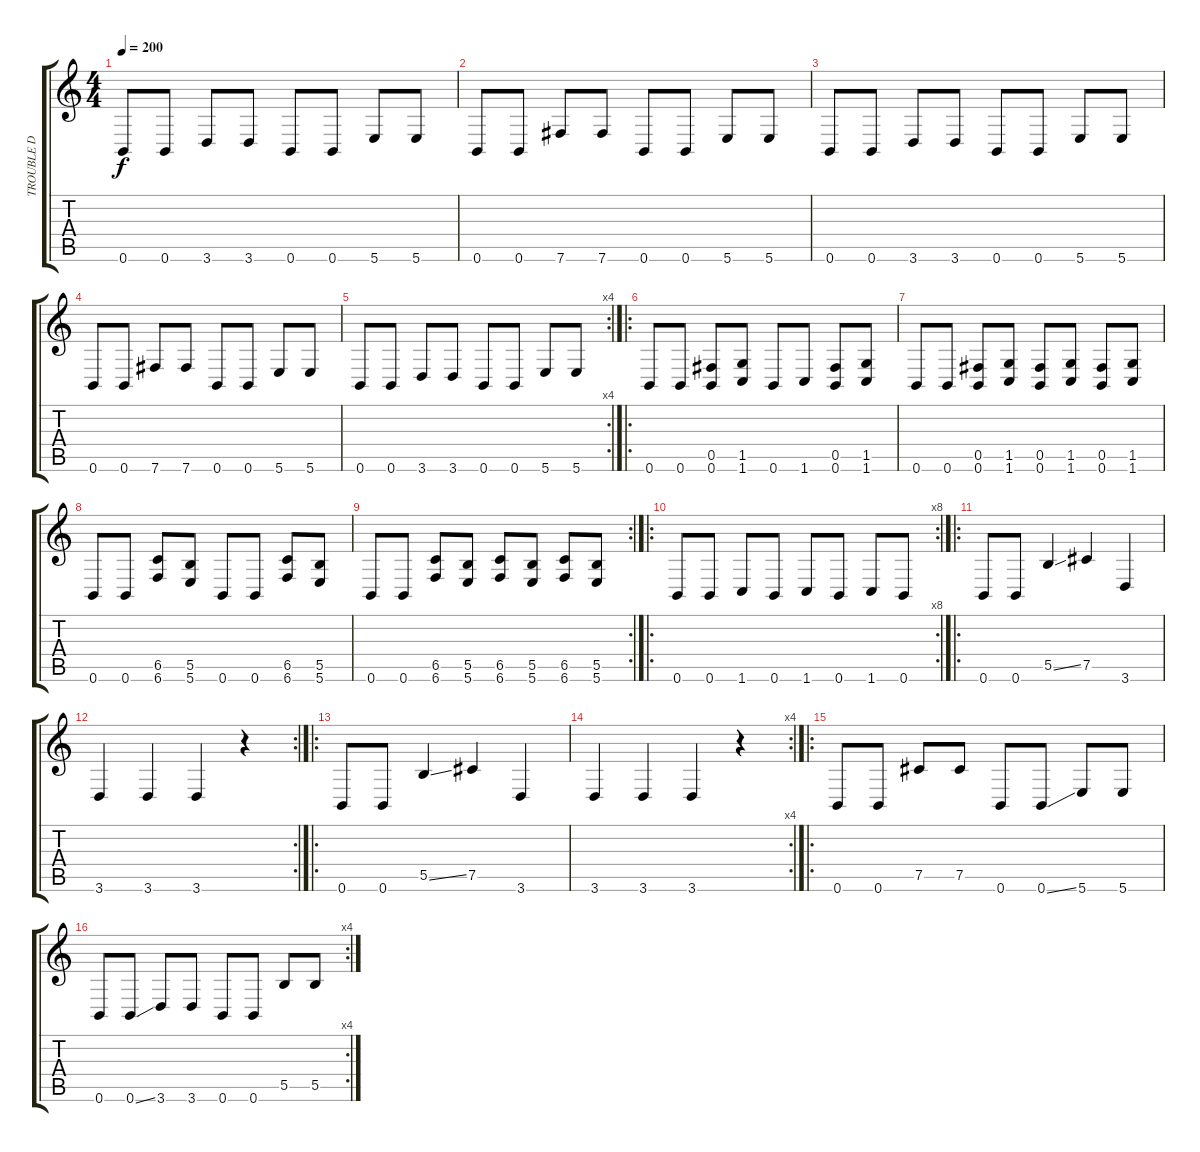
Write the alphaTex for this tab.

\track ("TROUBLE D" "TROUBLE D") {instrument electricbasspick}
\staff {score tabs}
\tuning (Db4 Ab3 E3 B2 Gb2 B1) {hide}
\ts (4 4)
\tempo 200
\clef g2
\ks c
0.6.8{dy f} 0.6.8 3.6.8 3.6.8 0.6.8 0.6.8 5.6.8 5.6.8 |
0.6.8 0.6.8 7.6.8 7.6.8 0.6.8 0.6.8 5.6.8 5.6.8 |
0.6.8 0.6.8 3.6.8 3.6.8 0.6.8 0.6.8 5.6.8 5.6.8 |
0.6.8 0.6.8 7.6.8 7.6.8 0.6.8 0.6.8 5.6.8 5.6.8 |
\rc 4
0.6.8 0.6.8 3.6.8 3.6.8 0.6.8 0.6.8 5.6.8 5.6.8 |
\ro
0.6.8 0.6.8 (0.5 0.6).8 (1.5 1.6).8 0.6.8 1.6.8 (0.5 0.6).8 (1.5 1.6).8 |
0.6.8 0.6.8 (0.5 0.6).8 (1.5 1.6).8 (0.5 0.6).8 (1.5 1.6).8 (0.5 0.6).8 (1.5 1.6).8 |
0.6.8 0.6.8 (6.5 6.6).8 (5.5 5.6).8 0.6.8 0.6.8 (6.5 6.6).8 (5.5 5.6).8 |
\rc 2
0.6.8 0.6.8 (6.5 6.6).8 (5.5 5.6).8 (6.5 6.6).8 (5.5 5.6).8 (6.5 6.6).8 (5.5 5.6).8 |
\ro
\rc 8
0.6.8 0.6.8 1.6.8 0.6.8 1.6.8 0.6.8 1.6.8 0.6.8 |
\ro
0.6.8 0.6.8 5.5{ss}.4 7.5.4 3.6.4 |
\rc 2
3.6.4 3.6.4 3.6.4 r.4 |
\ro
0.6.8 0.6.8 5.5{ss}.4 7.5.4 3.6.4 |
\rc 4
3.6.4 3.6.4 3.6.4 r.4 |
\ro
0.6.8 0.6.8 7.5.8 7.5.8 0.6.8 0.6{ss}.8 5.6.8 5.6.8 |
\rc 4
0.6.8 0.6{ss}.8 3.6.8 3.6.8 0.6.8 0.6.8 5.5.8 5.5.8
